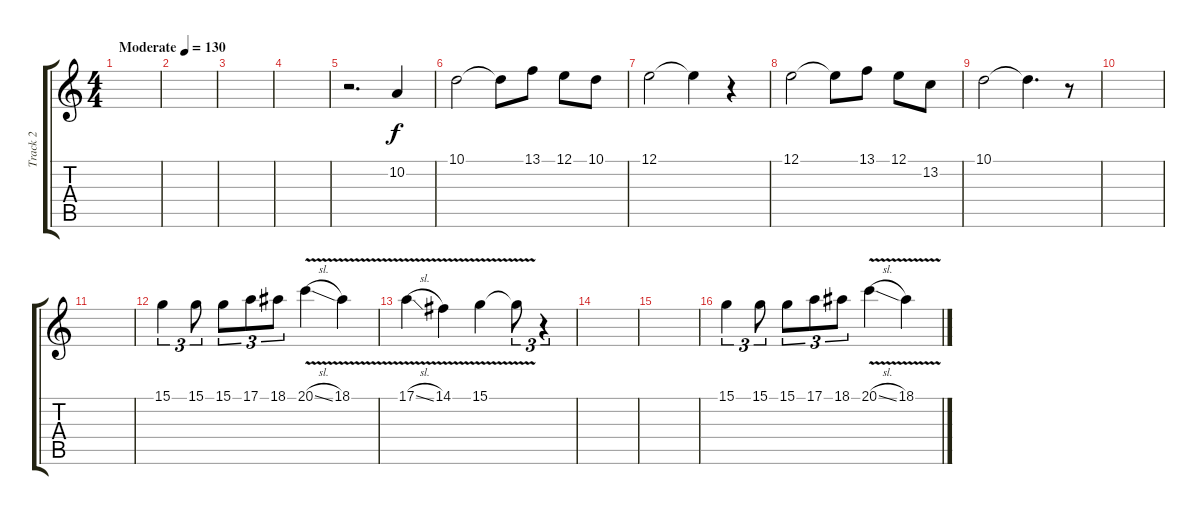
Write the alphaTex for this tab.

\track ("Track 2" "Track 2") {instrument flute}
\staff {score tabs}
\tuning (E4 B3 G3 D3 A2 E2) {hide}
\ts (4 4)
\tempo (130 "Moderate")
\clef g2
\ks c
|
|
|
|
r.2{d} 10.2.4 |
10.1.2 10.1{t}.8 13.1.8 12.1.8 10.1.8 |
12.1.2 12.1{t}.4 r.4 |
12.1.2 12.1{t}.8 13.1.8 12.1.8 13.2.8 |
10.1.2 10.1{t}.4{d} r.8 |
|
|
15.1.4{tu (3 2) volume 10} 15.1.8{tu (3 2)} 15.1.8{tu (3 2)} 17.1.8{tu (3 2)} 18.1.8{tu (3 2)} 20.1{v sl}.4 18.1{v}.4 |
17.1{v sl}.4 14.1{v}.4 15.1{v}.4 15.1{t}.8{tu (3 2)} r.4{tu (3 2)} |
|
|
15.1.4{tu (3 2) volume 10} 15.1.8{tu (3 2)} 15.1.8{tu (3 2)} 17.1.8{tu (3 2)} 18.1.8{tu (3 2)} 20.1{v sl}.4 18.1{v}.4
